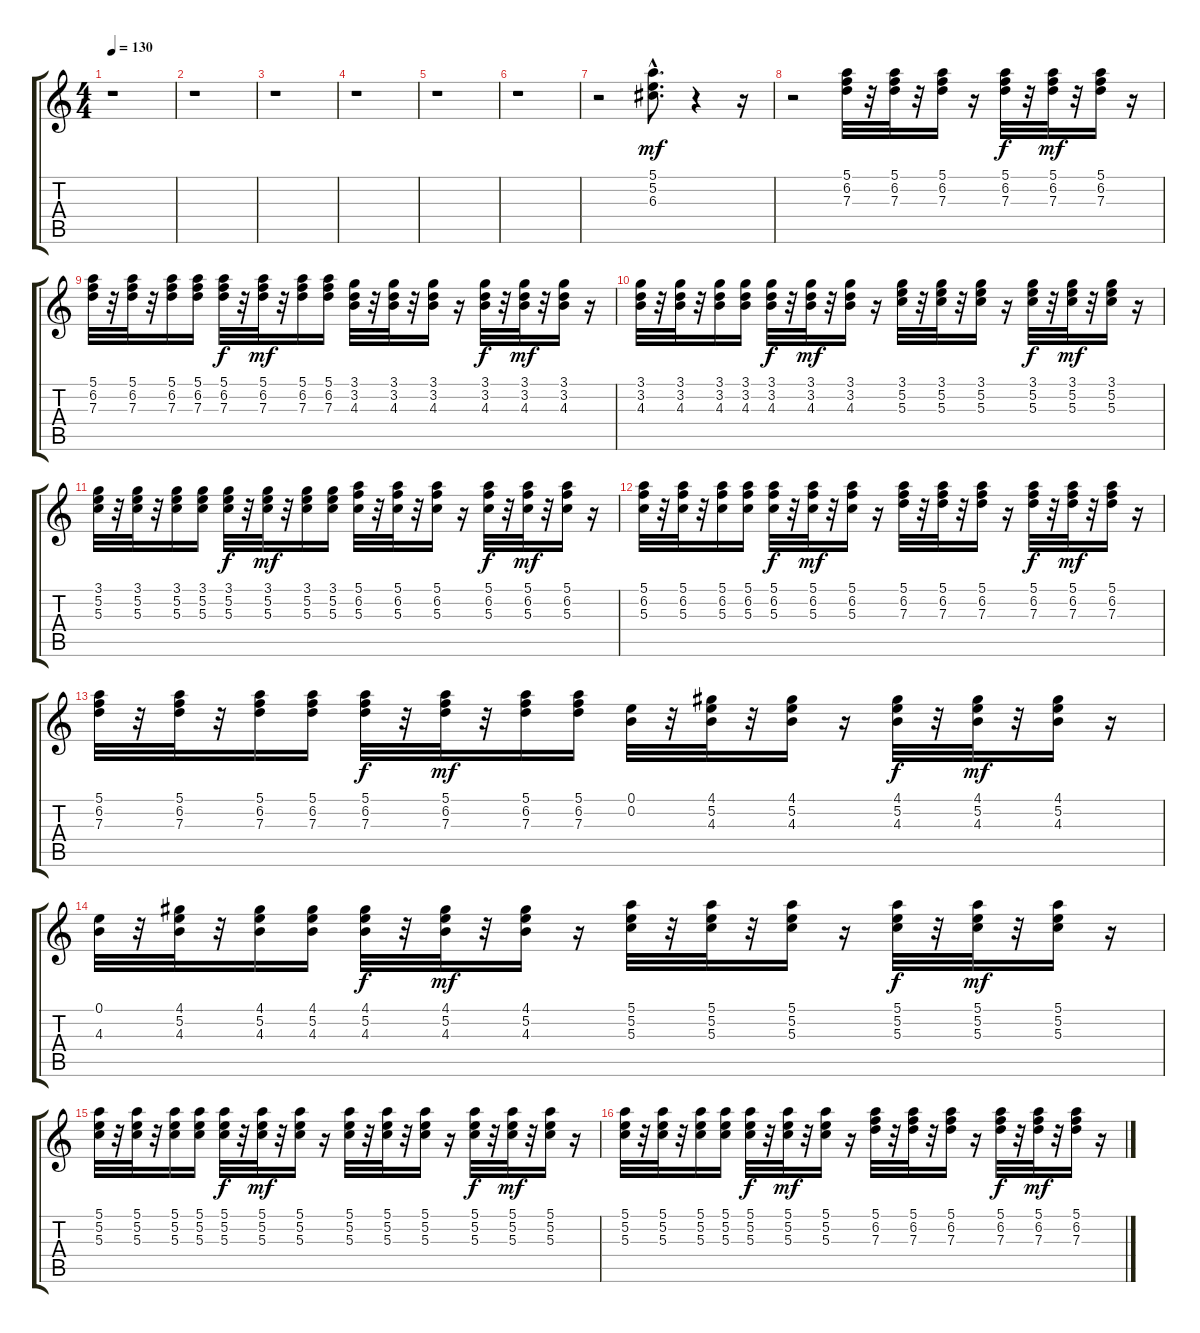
\track "" {instrument electricguitarclean}
\staff {score tabs}
\tuning (E4 B3 G3 D3 A2 E2) {hide}
\ts (4 4)
\tempo 130
\clef g2
\ks c
r.1{dy mf} |
r.1 |
r.1 |
r.1 |
r.1 |
r.1 |
r.2 (5.1{hac} 5.2{hac} 6.3{hac}).8{d} r.4 r.16 |
r.2 (5.1 6.2 7.3).32 r.32 (5.1 6.2 7.3).32 r.32 (5.1 6.2 7.3).16 r.16 (5.1 6.2 7.3).32{dy f} r.32 (5.1 6.2 7.3).32{dy mf} r.32 (5.1 6.2 7.3).16 r.16 |
(5.1 6.2 7.3).32 r.32 (5.1 6.2 7.3).32 r.32 (5.1 6.2 7.3).16 (5.1 6.2 7.3).16 (5.1 6.2 7.3).32{dy f} r.32 (5.1 6.2 7.3).32{dy mf} r.32 (5.1 6.2 7.3).16 (5.1 6.2 7.3).16 (3.1 3.2 4.3).32 r.32 (3.1 3.2 4.3).32 r.32 (3.1 3.2 4.3).16 r.16 (3.1 3.2 4.3).32{dy f} r.32 (3.1 3.2 4.3).32{dy mf} r.32 (3.1 3.2 4.3).16 r.16 |
(3.1 3.2 4.3).32 r.32 (3.1 3.2 4.3).32 r.32 (3.1 3.2 4.3).16 (3.1 3.2 4.3).16 (3.1 3.2 4.3).32{dy f} r.32 (3.1 3.2 4.3).32{dy mf} r.32 (3.1 3.2 4.3).16 r.16 (3.1 5.2 5.3).32 r.32 (3.1 5.2 5.3).32 r.32 (3.1 5.2 5.3).16 r.16 (3.1 5.2 5.3).32{dy f} r.32 (3.1 5.2 5.3).32{dy mf} r.32 (3.1 5.2 5.3).16 r.16 |
(3.1 5.2 5.3).32 r.32 (3.1 5.2 5.3).32 r.32 (3.1 5.2 5.3).16 (3.1 5.2 5.3).16 (3.1 5.2 5.3).32{dy f} r.32 (3.1 5.2 5.3).32{dy mf} r.32 (3.1 5.2 5.3).16 (3.1 5.2 5.3).16 (5.1 6.2 5.3).32 r.32 (5.1 6.2 5.3).32 r.32 (5.1 6.2 5.3).16 r.16 (5.1 6.2 5.3).32{dy f} r.32 (5.1 6.2 5.3).32{dy mf} r.32 (5.1 6.2 5.3).16 r.16 |
(5.1 6.2 5.3).32 r.32 (5.1 6.2 5.3).32 r.32 (5.1 6.2 5.3).16 (5.1 6.2 5.3).16 (5.1 6.2 5.3).32{dy f} r.32 (5.1 6.2 5.3).32{dy mf} r.32 (5.1 6.2 5.3).16 r.16 (5.1 6.2 7.3).32 r.32 (5.1 6.2 7.3).32 r.32 (5.1 6.2 7.3).16 r.16 (5.1 6.2 7.3).32{dy f} r.32 (5.1 6.2 7.3).32{dy mf} r.32 (5.1 6.2 7.3).16 r.16 |
(5.1 6.2 7.3).32 r.32 (5.1 6.2 7.3).32 r.32 (5.1 6.2 7.3).16 (5.1 6.2 7.3).16 (5.1 6.2 7.3).32{dy f} r.32 (5.1 6.2 7.3).32{dy mf} r.32 (5.1 6.2 7.3).16 (5.1 6.2 7.3).16 (0.1 0.2).32 r.32 (4.1 5.2 4.3).32 r.32 (4.1 5.2 4.3).16 r.16 (4.1 5.2 4.3).32{dy f} r.32 (4.1 5.2 4.3).32{dy mf} r.32 (4.1 5.2 4.3).16 r.16 |
(0.1 4.3).32 r.32 (4.1 5.2 4.3).32 r.32 (4.1 5.2 4.3).16 (4.1 5.2 4.3).16 (4.1 5.2 4.3).32{dy f} r.32 (4.1 5.2 4.3).32{dy mf} r.32 (4.1 5.2 4.3).16 r.16 (5.1 5.2 5.3).32 r.32 (5.1 5.2 5.3).32 r.32 (5.1 5.2 5.3).16 r.16 (5.1 5.2 5.3).32{dy f} r.32 (5.1 5.2 5.3).32{dy mf} r.32 (5.1 5.2 5.3).16 r.16 |
(5.1 5.2 5.3).32 r.32 (5.1 5.2 5.3).32 r.32 (5.1 5.2 5.3).16 (5.1 5.2 5.3).16 (5.1 5.2 5.3).32{dy f} r.32 (5.1 5.2 5.3).32{dy mf} r.32 (5.1 5.2 5.3).16 r.16 (5.1 5.2 5.3).32 r.32 (5.1 5.2 5.3).32 r.32 (5.1 5.2 5.3).16 r.16 (5.1 5.2 5.3).32{dy f} r.32 (5.1 5.2 5.3).32{dy mf} r.32 (5.1 5.2 5.3).16 r.16 |
(5.1 5.2 5.3).32 r.32 (5.1 5.2 5.3).32 r.32 (5.1 5.2 5.3).16 (5.1 5.2 5.3).16 (5.1 5.2 5.3).32{dy f} r.32 (5.1 5.2 5.3).32{dy mf} r.32 (5.1 5.2 5.3).16 r.16 (5.1 6.2 7.3).32 r.32 (5.1 6.2 7.3).32 r.32 (5.1 6.2 7.3).16 r.16 (5.1 6.2 7.3).32{dy f} r.32 (5.1 6.2 7.3).32{dy mf} r.32 (5.1 6.2 7.3).16 r.16
